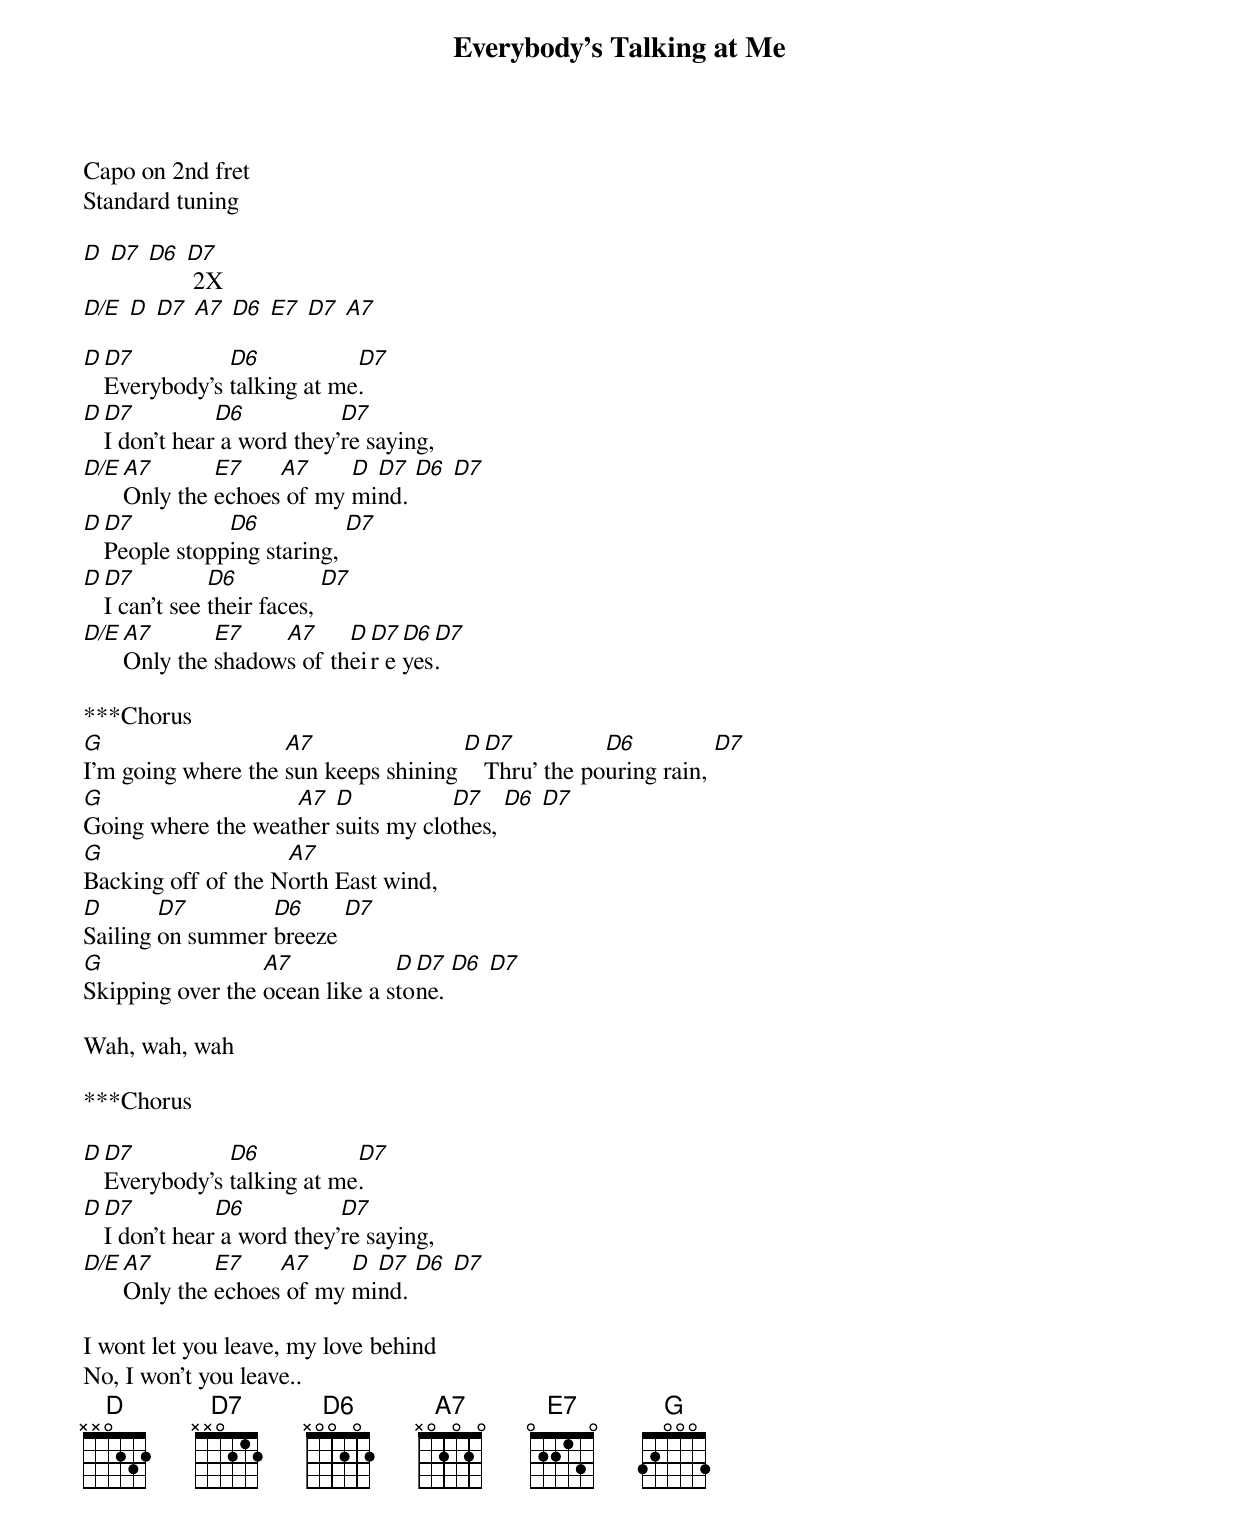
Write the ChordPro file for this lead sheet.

{title:Everybody's Talking at Me}

Capo on 2nd fret
Standard tuning

[D] [D7] [D6] [D7] 2X
[D/E] [D] [D7] [A7] [D6] [E7] [D7] [A7]

[D][D7]Everybody's [D6]talking at me[D7].
[D][D7]I don't hear[D6] a word they'[D7]re saying,
[D/E][A7]Only the [E7]echoes[A7] of my [D]mi[D7]nd. [D6] [D7]
[D][D7]People stopp[D6]ing staring, [D7]
[D][D7]I can't see [D6]their faces, [D7]
[D/E][A7]Only the [E7]shadow[A7]s of th[D]ei[D7]r e[D6]yes[D7].

***Chorus
[G]I'm going where the [A7]sun keeps shining [D][D7]Thru' the po[D6]uring rain, [D7]
[G]Going where the weat[A7]her [D]suits my clo[D7]thes, [D6] [D7]
[G]Backing off of the N[A7]orth East wind,
[D]Sailing [D7]on summer [D6]breeze [D7]
[G]Skipping over the [A7]ocean like a s[D]to[D7]ne. [D6] [D7]

Wah, wah, wah

***Chorus

[D][D7]Everybody's [D6]talking at me[D7].
[D][D7]I don't hear[D6] a word they'[D7]re saying,
[D/E][A7]Only the [E7]echoes[A7] of my [D]mi[D7]nd. [D6] [D7]

I wont let you leave, my love behind
No, I won't you leave..
